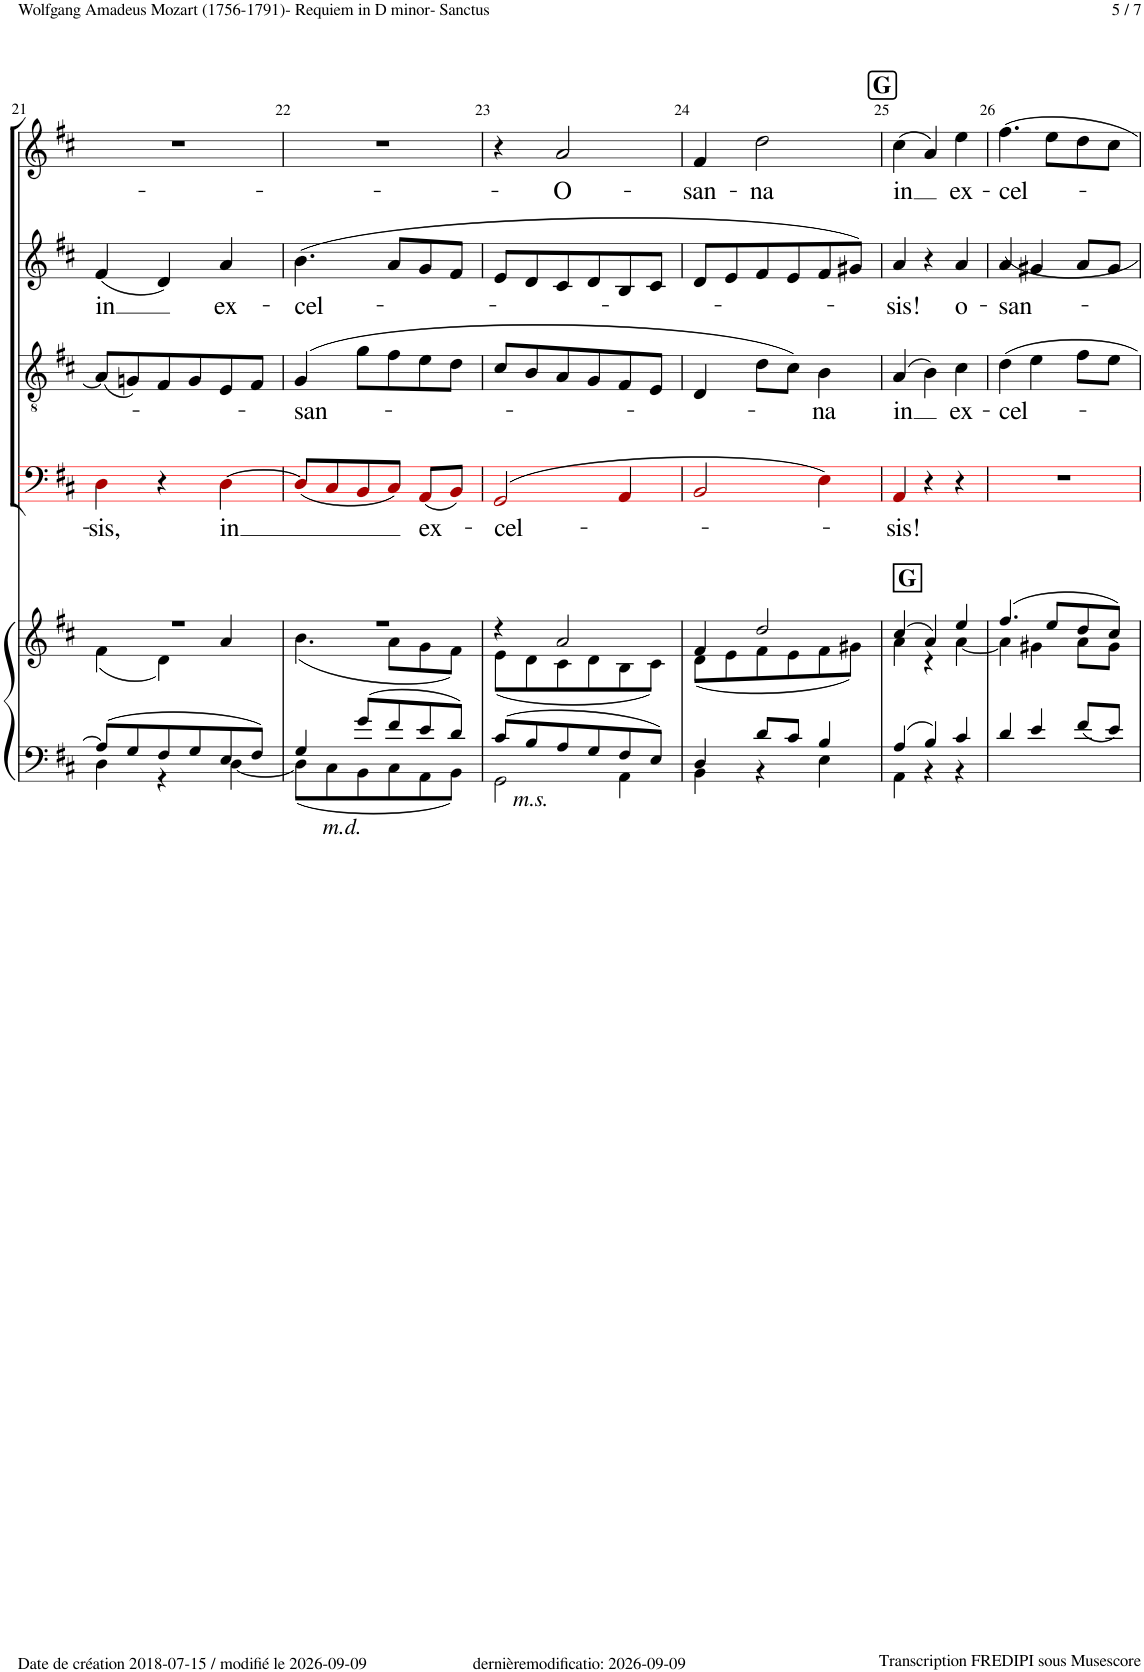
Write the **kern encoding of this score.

**kern	**kern	**kern	**text	**kern	**text	**kern	**text	**kern	**text
*part5	*part5	*part4	*part4	*part3	*part3	*part2	*part2	*part1	*part1
*staff6	*staff5	*staff4	*staff4	*staff3	*staff3	*staff2	*staff2	*staff1	*staff1
*I"Piano	*	*I"Bass	*	*I"Tenor	*	*I"Alto	*	*I"Soprano	*
*I'Pno	*	*	*	*	*	*	*	*	*
!!LO:PB:g=z
*clefF4	*clefG2	*clefF4	*	*clefGv2	*	*clefG2	*	*clefG2	*
*	*	*ITrd8c14	*	*	*	*	*	*	*
*k[f#c#]	*k[f#c#]	*k[f#c#]	*	*k[f#c#]	*	*k[f#c#]	*	*k[f#c#]	*
*M3/4	*M3/4	*M3/4	*	*M3/4	*	*M3/4	*	*M3/4	*
=21	=21	=21	=21	=21	=21	=21	=21	=21	=21
*^	*^	*	*	*	*	*	*	*	*
!	!	!	!	!	!LO:LY:b	!	!	!	!LO:LY:b	!	!
8A/L]	4D\	2.r	(4f#\	4D!i\	sis,	(8A!/L]	.	(4f#!/	in	2.r	.
8G/	.	.	.	.	.	8Gn!/)	.	.	.	.	.
8F#/	4r	.	4d\)	4r	.	8F#!/	.	4d!/)	.	.	.
8G/	.	.	.	.	.	8G!/	.	.	.	.	.
!	!	!	!	!	!LO:LY:b	!	!	!	!LO:LY:b	!	!
8E/	[4D\	.	4a/	[4D!i\	-in	8E!/	.	4a!/	ex-	.	.
8F#/J	.	.	.	.	.	8F#!/J	.	.	.	.	.
=22	=22	=22	=22	=22	=22	=22	=22	=22	=22	=22	=22
!LO:TX:b:i:t=m.d.	!	!	!	!	!	!	!	!	!	!	!
!	!	!	!	!	!	!	!LO:LY:b	!	!LO:LY:b	!	!
4G/	8D\L]	2.r	(4.b\	(8D!i/L]	.	(4G!/	-san-	(4.b!\	-cel-	2.r	.
.	8C#\	.	.	8C#!i/	.	.	.	.	.	.	.
8g/L	8BB\	.	.	8BB!i/	.	8g!\L	.	.	.	.	.
8f#/	8C#\	.	8a\L	8C#!i/J)	.	8f#!\	.	8a!/L	.	.	.
!	!	!	!	!	!LO:LY:b	!	!	!	!	!	!
8e/	8AA\	.	8g\	(8AA!i/L	ex-	8e!\	.	8g!/	.	.	.
8d/J	8BB\J	.	8f#\J)	8BB!i/J)	.	8d!\J	.	8f#!/J	.	.	.
=23	=23	=23	=23	=23	=23	=23	=23	=23	=23	=23	=23
!LO:TX:b:i:t=m.s.	!	!	!	!	!	!	!	!	!	!	!
!	!	!	!	!	!LO:LY:b	!	!	!	!	!	!
8c#/L	2GG\	4r	(8e\L	(2GG!i/	-cel-	8c#!/L	.	8e!/L	.	4r	.
8B/	.	.	8d\	.	.	8B!/	.	8d!/	.	.	.
!	!	!	!	!	!	!	!	!	!	!	!LO:LY:b
8A/	.	2a/	8c#\	.	.	8A!/	.	8c#!/	.	2a!/	-O-
8G/	.	.	8d\	.	.	8G!/	.	8d!/	.	.	.
8F#/	4AA\	.	8B\	4AA!i/	.	8F#!/	.	8B!/	.	.	.
8E/J	.	.	8c#\J)	.	.	8E!/J	.	8c#!/J	.	.	.
=24	=24	=24	=24	=24	=24	=24	=24	=24	=24	=24	=24
!	!	!	!	!	!	!	!	!	!	!	!LO:LY:b
4D/	4BB\	4f#/	(8d\L	2BB!i/	.	4D!/	.	8d!/L	.	4f#!/	-san-
.	.	.	8e\	.	.	.	.	8e!/	.	.	.
!	!	!	!	!	!	!	!	!	!	!	!LO:LY:b
8d/L	4r	2dd/	8f#\	.	.	8d!\L	.	8f#!/	.	2dd!\	-na
8c#/J	.	.	8e\	.	.	8c#!\J)	.	8e!/	.	.	.
!	!	!	!	!	!	!	!LO:LY:b	!	!	!	!
4B/	4E\	.	8f#\	4E!i\)	.	4B!\	-na	8f#!/	.	.	.
.	.	.	8g#X\J)	.	.	.	.	8g#X!/J)	.	.	.
!!LO:REH:place=s1:a:B:cj:fs=14:t=G
=25	=25	=25	=25	=25	=25	=25	=25	=25	=25	=25	=25
!	!	!LO:TX:a:B:t=G	!	!	!	!	!	!	!	!	!
!	!	!	!	!	!LO:LY:b	!	!LO:LY:b	!	!LO:LY:b	!	!LO:LY:b
4A/	4AA\	(4cc#/	4a\	4AA!i/	-sis!	(4A!/	in	4a!/	-sis!	(4cc#!\	in
4B/	4r	4a/)	4r	4r	.	4B!\)	.	4r	.	4a!/)	.
!	!	!	!	!	!	!	!LO:LY:b	!	!LO:LY:b	!	!LO:LY:b
4c#/	4r	4ee/	[4a\	4r	.	4c#!\	ex-	4a!/	o-	4ee!\	ex-
=26	=26	=26	=26	=26	=26	=26	=26	=26	=26	=26	=26
!	!	!	!	!	!	!	!LO:LY:b	!	!LO:LY:b	!	!LO:LY:b
*v	*v	*	*	*	*	*	*	*	*	*	*
4d/	(4.ff#/	4a\]	2.r	.	4d!\	-cel-	4a!/	-san-	4.ff#!\	-cel-
4e/	.	4g#X\	.	.	4e!\	.	4g#X!/	.	.	.
.	8ee/L	.	.	.	.	.	.	.	8ee!\L	.
8f#/L	8dd/	8a\L	.	.	8f#!\L	.	8a!/L	.	8dd!\	.
8e/J	8cc#/J)	8g#\J	.	.	8e!\J	.	8g#!/J	.	8cc#!\J	.
*	*v	*v	*	*	*	*	*	*	*	*
=	=	=	=	=	=	=	=	=	=
*-	*-	*-	*-	*-	*-	*-	*-	*-	*-
